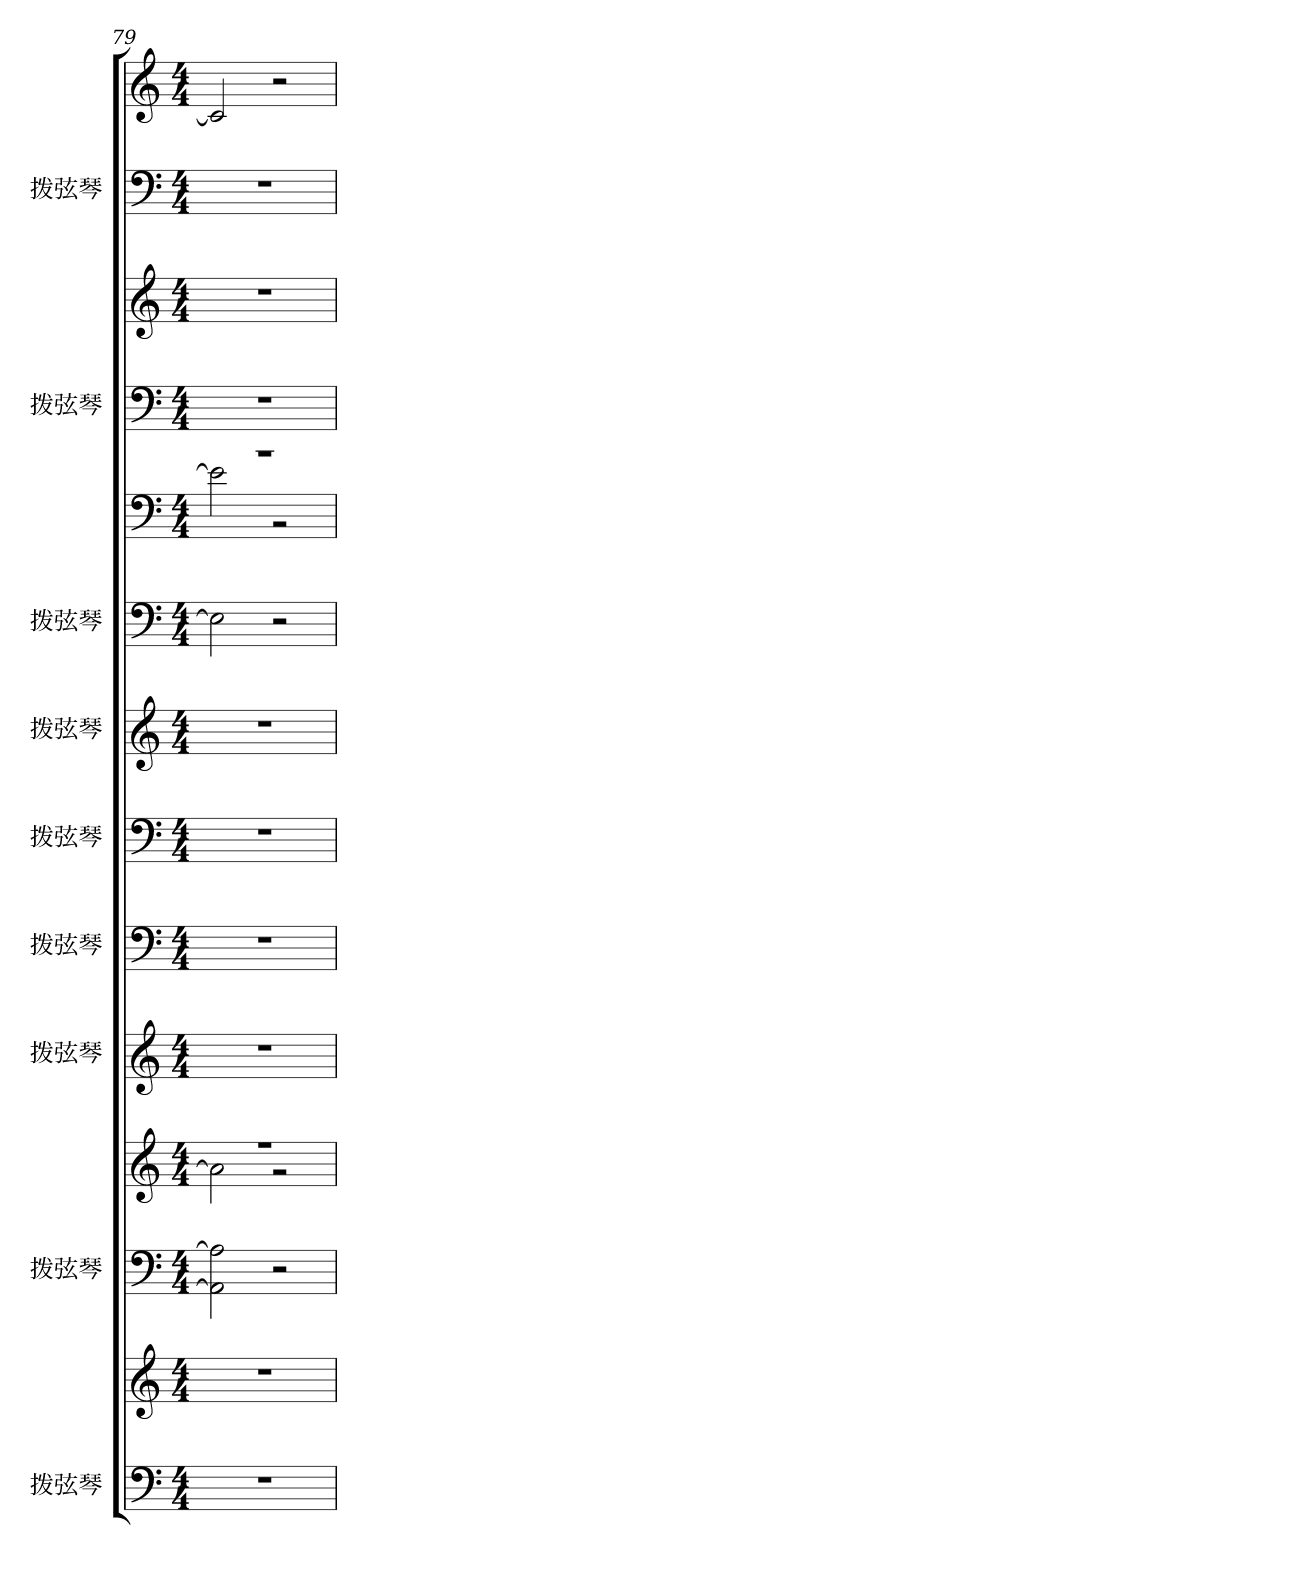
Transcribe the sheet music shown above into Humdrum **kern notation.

**kern	**kern	**kern	**kern	**kern	**kern	**kern	**kern	**kern	**kern	**kern	**kern	**kern	**kern
*part9	*part9	*part8	*part8	*part7	*part6	*part5	*part4	*part3	*part3	*part2	*part2	*part1	*part1
*staff14	*staff13	*staff12	*staff11	*staff10	*staff9	*staff8	*staff7	*staff6	*staff5	*staff4	*staff3	*staff2	*staff1
*I"拨弦琴	*	*I"拨弦琴	*	*I"拨弦琴	*I"拨弦琴	*I"拨弦琴	*I"拨弦琴	*I"拨弦琴	*	*I"拨弦琴	*	*I"拨弦琴	*
!!LO:PB:g=z
*clefF4	*clefG2	*clefF4	*clefG2	*clefG2	*clefF4	*clefF4	*clefG2	*clefF4	*clefF4	*clefF4	*clefG2	*clefF4	*clefG2
*k[]	*k[]	*k[]	*k[]	*k[]	*k[]	*k[]	*k[]	*k[]	*k[]	*k[]	*k[]	*k[]	*k[]
*M4/4	*M4/4	*M4/4	*M4/4	*M4/4	*M4/4	*M4/4	*M4/4	*M4/4	*M4/4	*M4/4	*M4/4	*M4/4	*M4/4
=79	=79	=79	=79	=79	=79	=79	=79	=79	=79	=79	=79	=79	=79
*	*	*	*^	*	*	*	*	*	*^	*	*	*	*
1r	1r	2AA\] 2A\]	1r	2a\]	1r	1r	1r	1r	2E\]	1r	2e\]	1r	1r	1r	2c/]
.	.	2r	.	2r	.	.	.	.	2r	.	2r	.	.	.	2r
*	*	*	*v	*v	*	*	*	*	*	*v	*v	*	*	*	*
=	=	=	=	=	=	=	=	=	=	=	=	=	=
*-	*-	*-	*-	*-	*-	*-	*-	*-	*-	*-	*-	*-	*-
